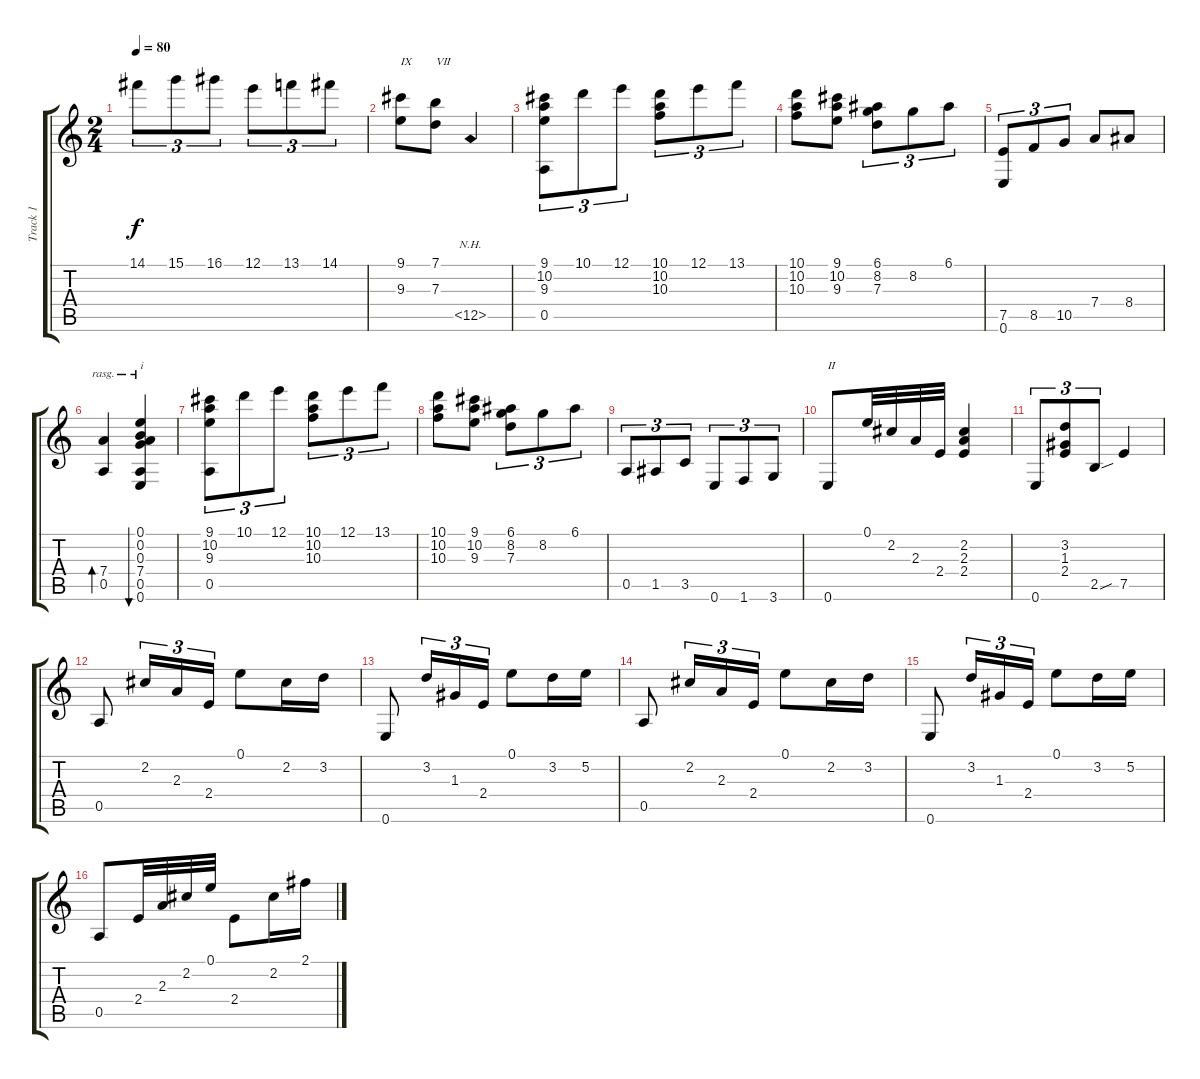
\track ("Track 1" "Track 1") {instrument acousticguitarnylon}
\staff {score tabs}
\tuning (E4 B3 G3 D3 A2 E2) {hide}
\ts (2 4)
\tempo 80
\clef g2
\ks c
14.1.8{tu (3 2) dy f} 15.1.8{tu (3 2)} 16.1.8{tu (3 2)} 12.1.8{tu (3 2)} 13.1.8{tu (3 2)} 14.1.8{tu (3 2)} |
(9.1 9.3).8{txt "IX"} (7.1 7.3).8{txt "VII"} 12.5{nh}.4 |
(9.1 10.2 9.3 0.5).8{tu (3 2)} 10.1.8{tu (3 2)} 12.1.8{tu (3 2)} (10.1 10.2 10.3).8{tu (3 2)} 12.1.8{tu (3 2)} 13.1.8{tu (3 2)} |
(10.1 10.2 10.3).8 (9.1 10.2 9.3).8 (6.1 8.2 7.3).8{tu (3 2)} 8.2.8{tu (3 2)} 6.1.8{tu (3 2)} |
(7.5 0.6).8{tu (3 2)} 8.5.8{tu (3 2)} 10.5.8{tu (3 2)} 7.4.8 8.4.8 |
(7.4 0.5).4{bd 120 rasg ii} (0.1 0.2 0.3 7.4 0.5 0.6).4{bu 480 rasg ii txt "i"} |
(9.1 10.2 9.3 0.5).8{tu (3 2)} 10.1.8{tu (3 2)} 12.1.8{tu (3 2)} (10.1 10.2 10.3).8{tu (3 2)} 12.1.8{tu (3 2)} 13.1.8{tu (3 2)} |
(10.1 10.2 10.3).8 (9.1 10.2 9.3).8 (6.1 8.2 7.3).8{tu (3 2)} 8.2.8{tu (3 2)} 6.1.8{tu (3 2)} |
0.5.8{tu (3 2)} 1.5.8{tu (3 2)} 3.5.8{tu (3 2)} 0.6.8{tu (3 2)} 1.6.8{tu (3 2)} 3.6.8{tu (3 2)} |
0.6.8{txt "II"} 0.1.32 2.2.32 2.3.32 2.4.32 (2.2 2.3 2.4).4 |
0.6.8{tu (3 2)} (3.2 1.3 2.4).8{tu (3 2)} 2.5{sou}.8{tu (3 2)} 7.5.4 |
0.5.8 2.2.16{tu (3 2)} 2.3.16{tu (3 2)} 2.4.16{tu (3 2)} 0.1.8 2.2.16 3.2.16 |
0.6.8 3.2.16{tu (3 2)} 1.3.16{tu (3 2)} 2.4.16{tu (3 2)} 0.1.8 3.2.16 5.2.16 |
0.5.8 2.2.16{tu (3 2)} 2.3.16{tu (3 2)} 2.4.16{tu (3 2)} 0.1.8 2.2.16 3.2.16 |
0.6.8 3.2.16{tu (3 2)} 1.3.16{tu (3 2)} 2.4.16{tu (3 2)} 0.1.8 3.2.16 5.2.16 |
0.5.8 2.4.32 2.3.32 2.2.32 0.1.32 2.4.8 2.2.16 2.1.16
